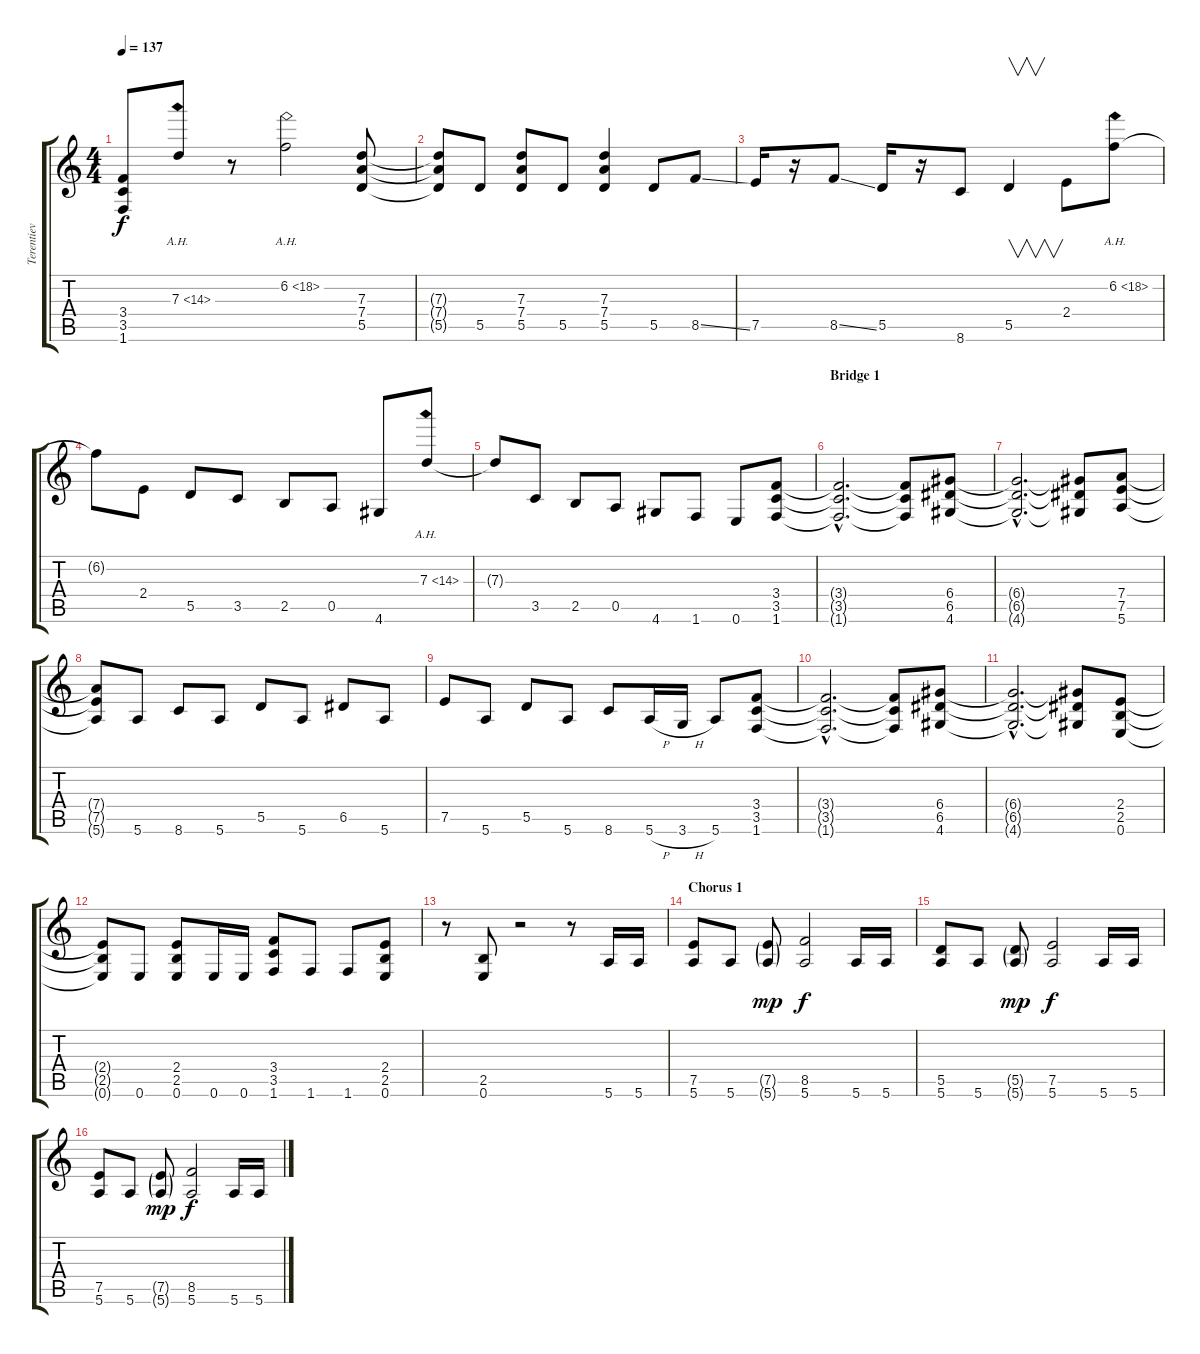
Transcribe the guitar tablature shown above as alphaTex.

\track ("Terentiev" "Terentiev") {instrument overdrivenguitar}
\staff {score tabs}
\tuning (E4 B3 G3 D3 A2 E2) {hide}
\ts (4 4)
\tempo 137
\clef g2
\ks c
(3.4 3.5 1.6).8{dy f} 7.3{ah 7}.8 r.8 6.2{ah 12}.2 (7.3 7.4 5.5).8 |
(7.3{t} 7.4{t} 5.5{t}).8 5.5.8 (7.3 7.4 5.5).8 5.5.8 (7.3 7.4 5.5).4 5.5.8 8.5{ss}.8 |
7.5.16 r.16 8.5{ss}.8 5.5.16 r.16 8.6.8 5.5.4{v} 2.4.8 6.2{ah 12}.8 |
6.2{t}.8 2.4.8 5.5.8 3.5.8 2.5.8 0.5.8 4.6.8 7.3{ah 7}.8 |
7.3{t}.8 3.5.8 2.5.8 0.5.8 4.6.8 1.6.8 0.6.8 (3.4 3.5 1.6).8 |
\section ("" "Bridge 1")
(3.4{hac t} 3.5{hac t} 1.6{hac t}).2{d} (3.4{t} 3.5{t} 1.6{t}).8 (6.4 6.5 4.6).8 |
(6.4{hac t} 6.5{hac t} 4.6{hac t}).2{d} (6.4{t} 6.5{t} 4.6{t}).8 (7.4 7.5 5.6).8 |
(7.4{t} 7.5{t} 5.6{t}).8 5.6.8 8.6.8 5.6.8 5.5.8 5.6.8 6.5.8 5.6.8 |
7.5.8 5.6.8 5.5.8 5.6.8 8.6.8 5.6{h}.16 3.6{h}.16 5.6.8 (3.4 3.5 1.6).8 |
(3.4{hac t} 3.5{hac t} 1.6{hac t}).2{d} (3.4{t} 3.5{t} 1.6{t}).8 (6.4 6.5 4.6).8 |
(6.4{hac t} 6.5{hac t} 4.6{hac t}).2{d} (6.4{t} 6.5{t} 4.6{t}).8 (2.4 2.5 0.6).8 |
(2.4{t} 2.5{t} 0.6{t}).8 0.6.8 (2.4 2.5 0.6).8 0.6.16 0.6.16 (3.4 3.5 1.6).8 1.6.8 1.6.8 (2.4 2.5 0.6).8 |
r.8 (2.5 0.6).8 r.2 r.8 5.6.16 5.6.16 |
\section ("" "Chorus 1")
(7.5 5.6).8 5.6.8 (7.5{g} 5.6{g}).8{dy mp} (8.5 5.6).2{dy f} 5.6.16 5.6.16 |
(5.5 5.6).8 5.6.8 (5.5{g} 5.6{g}).8{dy mp} (7.5 5.6).2{dy f} 5.6.16 5.6.16 |
(7.5 5.6).8 5.6.8 (7.5{g} 5.6{g}).8{dy mp} (8.5 5.6).2{dy f} 5.6.16 5.6.16
